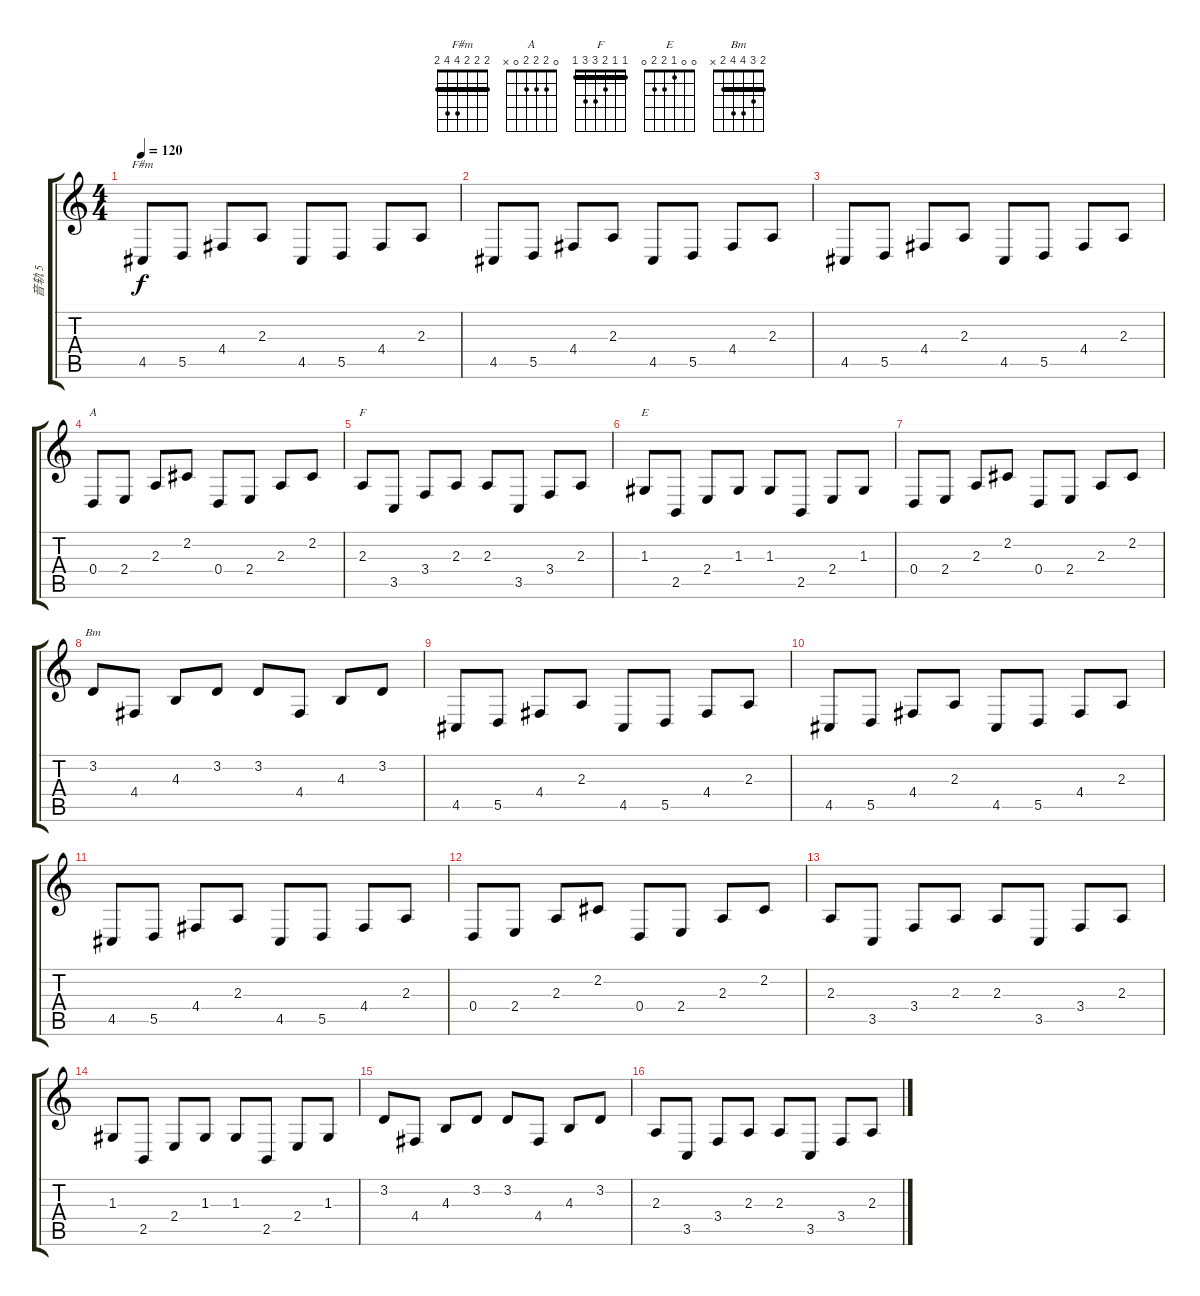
\track ("音轨 5" "音轨 5") {instrument acousticgrandpiano}
\staff {score tabs}
\tuning (E4 B3 G3 D3 A2 E2) {hide}
\chord ("F#m" 2 2 2 4 4 2) {barre 2}
\chord ("A" 0 2 2 2 0 x)
\chord ("F" 1 1 2 3 3 1) {barre 1}
\chord ("E" 0 0 1 2 2 0)
\chord ("Bm" 2 3 4 4 2 x) {barre 2}
\ts (4 4)
\tempo 120
\clef g2
\ks c
4.5.8{ch "F#m" dy f} 5.5.8 4.4.8 2.3.8 4.5.8 5.5.8 4.4.8 2.3.8 |
4.5.8 5.5.8 4.4.8 2.3.8 4.5.8 5.5.8 4.4.8 2.3.8 |
4.5.8 5.5.8 4.4.8 2.3.8 4.5.8 5.5.8 4.4.8 2.3.8 |
0.4.8{ch "A"} 2.4.8 2.3.8 2.2.8 0.4.8 2.4.8 2.3.8 2.2.8 |
2.3.8{ch "F"} 3.5.8 3.4.8 2.3.8 2.3.8 3.5.8 3.4.8 2.3.8 |
1.3.8{ch "E"} 2.5.8 2.4.8 1.3.8 1.3.8 2.5.8 2.4.8 1.3.8 |
0.4.8 2.4.8 2.3.8 2.2.8 0.4.8 2.4.8 2.3.8 2.2.8 |
3.2.8{ch "Bm"} 4.4.8 4.3.8 3.2.8 3.2.8 4.4.8 4.3.8 3.2.8 |
4.5.8 5.5.8 4.4.8 2.3.8 4.5.8 5.5.8 4.4.8 2.3.8 |
4.5.8 5.5.8 4.4.8 2.3.8 4.5.8 5.5.8 4.4.8 2.3.8 |
4.5.8 5.5.8 4.4.8 2.3.8 4.5.8 5.5.8 4.4.8 2.3.8 |
0.4.8 2.4.8 2.3.8 2.2.8 0.4.8 2.4.8 2.3.8 2.2.8 |
2.3.8 3.5.8 3.4.8 2.3.8 2.3.8 3.5.8 3.4.8 2.3.8 |
1.3.8 2.5.8 2.4.8 1.3.8 1.3.8 2.5.8 2.4.8 1.3.8 |
3.2.8 4.4.8 4.3.8 3.2.8 3.2.8 4.4.8 4.3.8 3.2.8 |
2.3.8 3.5.8 3.4.8 2.3.8 2.3.8 3.5.8 3.4.8 2.3.8
